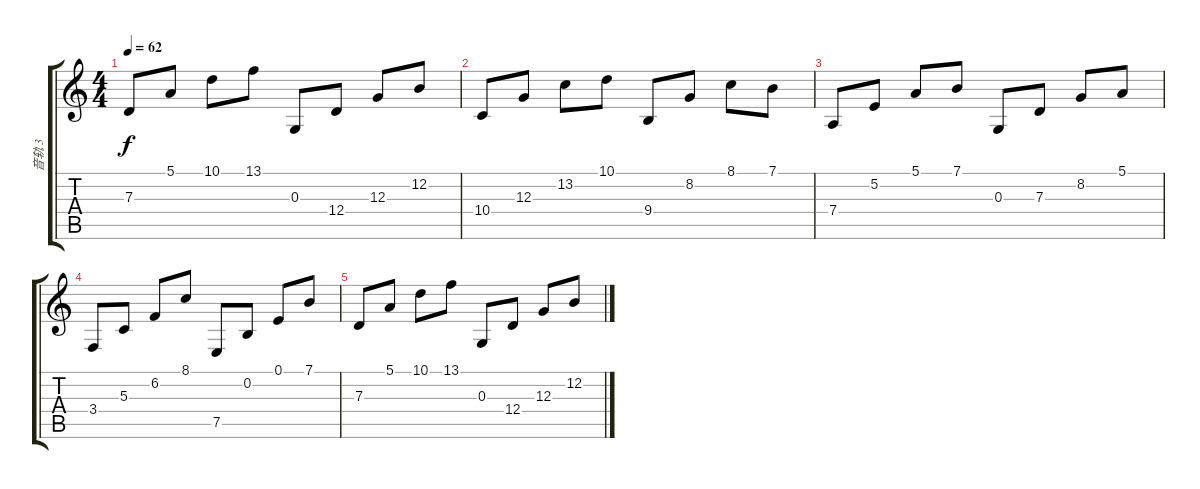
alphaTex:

\track ("音轨 3" "音轨 3") {instrument orchestralharp}
\staff {score tabs}
\tuning (E4 B3 G3 D3 A2 E2) {hide}
\ts (4 4)
\tempo 62
\clef g2
\ks c
7.3.8{dy f} 5.1.8 10.1.8 13.1.8 0.3.8 12.4.8 12.3.8 12.2.8 |
10.4.8 12.3.8 13.2.8 10.1.8 9.4.8 8.2.8 8.1.8 7.1.8 |
7.4.8 5.2.8 5.1.8 7.1.8 0.3.8 7.3.8 8.2.8 5.1.8 |
3.4.8 5.3.8 6.2.8 8.1.8 7.5.8 0.2.8 0.1.8 7.1.8 |
7.3.8 5.1.8 10.1.8 13.1.8 0.3.8 12.4.8 12.3.8 12.2.8
